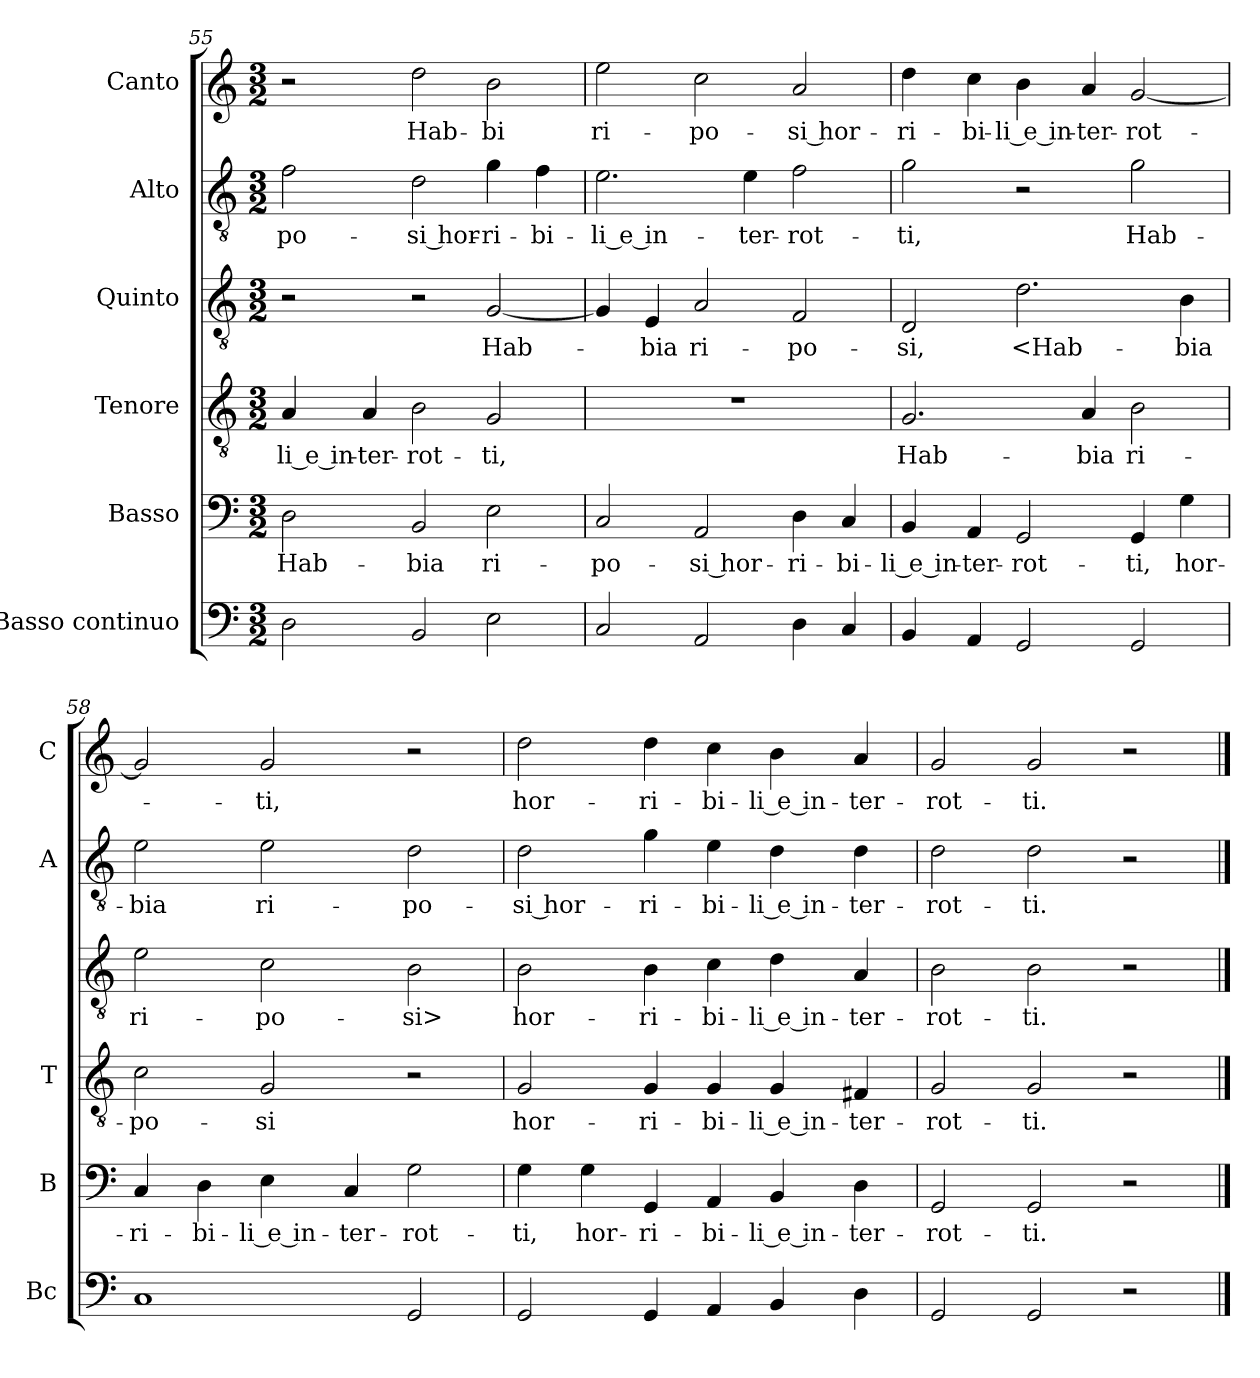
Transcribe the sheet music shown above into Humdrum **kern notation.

**kern	**kern	**text	**kern	**text	**kern	**text	**kern	**text	**kern	**text
*part6	*part5	*part5	*part4	*part4	*part3	*part3	*part2	*part2	*part1	*part1
*staff6	*staff5	*staff5	*staff4	*staff4	*staff3	*staff3	*staff2	*staff2	*staff1	*staff1
*I"Basso continuo	*I"Basso	*	*I"Tenore	*	*I"Quinto	*	*I"Alto	*	*I"Canto	*
*I'Bc	*I'B	*	*I'T	*	*	*	*I'A	*	*I'C	*
*clefF4	*clefF4	*	*clefGv2	*	*clefGv2	*	*clefGv2	*	*clefG2	*
*k[]	*k[]	*	*k[]	*	*k[]	*	*k[]	*	*k[]	*
*C:	*C:	*	*C:	*	*C:	*	*C:	*	*C:	*
*M3/2	*M3/2	*	*M3/2	*	*M3/2	*	*M3/2	*	*M3/2	*
=55	=55	=55	=55	=55	=55	=55	=55	=55	=55	=55
2D	2D	Hab-	4A	-li e in-	2r	.	2f	-po-	2r	.
.	.	.	4A	-ter-	.	.	.	.	.	.
2BB	2BB	-bia	2B	-rot-	2r	.	2d	-si hor-	2dd	Hab-
2E	2E	ri-	2G	-ti,	[2G	Hab-	4g	-ri-	2b	-bi
.	.	.	.	.	.	.	4f	-bi-	.	.
=56	=56	=56	=56	=56	=56	=56	=56	=56	=56	=56
2C	2C	-po-	1.r	.	4G]	.	2.e	-li e in-	2ee	ri-
.	.	.	.	.	4E	-bia	.	.	.	.
2AA	2AA	-si hor-	.	.	2A	ri-	.	.	2cc	-po-
.	.	.	.	.	.	.	4e	-ter-	.	.
4D	4D	-ri-	.	.	2F	-po-	2f	-rot-	2a	-si hor-
4C	4C	-bi-	.	.	.	.	.	.	.	.
=57	=57	=57	=57	=57	=57	=57	=57	=57	=57	=57
4BB	4BB	-li e in-	2.G	Hab-	2D	-si,	2g	-ti,	4dd	-ri-
4AA	4AA	-ter-	.	.	.	.	.	.	4cc	-bi-
2GG	2GG	-rot-	.	.	2.d	<Hab-	2r	.	4b	-li e in-
.	.	.	4A	-bia	.	.	.	.	4a	-ter-
2GG	4GG	-ti,	2B	ri-	.	.	2g	Hab-	[2g	-rot-
.	4G	hor-	.	.	4B	-bia	.	.	.	.
=58	=58	=58	=58	=58	=58	=58	=58	=58	=58	=58
1C	4C	-ri-	2c	-po-	2e	ri-	2e	-bia	2g]	.
.	4D	-bi-	.	.	.	.	.	.	.	.
.	4E	-li e in-	2G	-si	2c	-po-	2e	ri-	2g	-ti,
.	4C	-ter-	.	.	.	.	.	.	.	.
2GG	2G	-rot-	2r	.	2B	-si>	2d	-po-	2r	.
=59	=59	=59	=59	=59	=59	=59	=59	=59	=59	=59
2GG	4G	-ti,	2G	hor-	2B	hor-	2d	-si hor-	2dd	hor-
.	4G	hor-	.	.	.	.	.	.	.	.
4GG	4GG	-ri-	4G	-ri-	4B	-ri-	4g	-ri-	4dd	-ri-
4AA	4AA	-bi-	4G	-bi-	4c	-bi-	4e	-bi-	4cc	-bi-
4BB	4BB	-li e in-	4G	-li e in-	4d	-li e in-	4d	-li e in-	4b	-li e in-
4D	4D	-ter-	4F#X	-ter-	4A	-ter-	4d	-ter-	4a	-ter-
=60	=60	=60	=60	=60	=60	=60	=60	=60	=60	=60
2GG	2GG	-rot-	2G	-rot-	2B	-rot-	2d	-rot-	2g	-rot-
2GG	2GG	-ti.	2G	-ti.	2B	-ti.	2d	-ti.	2g	-ti.
2r	2r	.	2r	.	2r	.	2r	.	2r	.
==	==	==	==	==	==	==	==	==	==	==
*-	*-	*-	*-	*-	*-	*-	*-	*-	*-	*-
